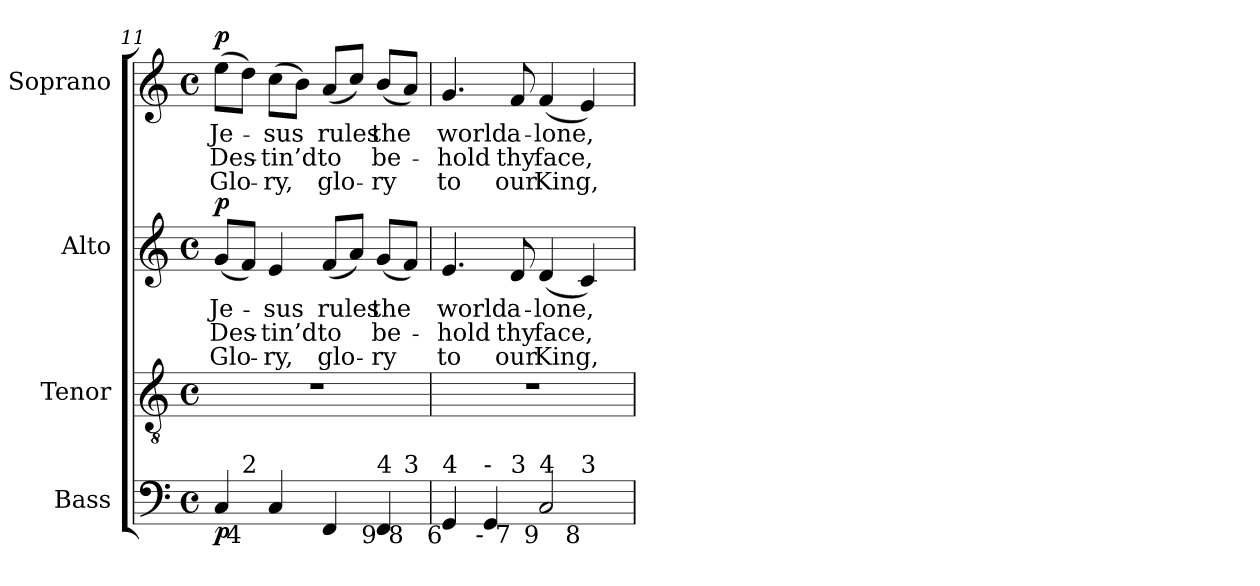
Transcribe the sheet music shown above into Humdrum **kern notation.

**kern	**dynam	**kern	**kern	**text	**text	**text	**dynam	**kern	**text	**text	**text	**dynam
*part4	*part4	*part3	*part2	*part2	*part2	*part2	*part2	*part1	*part1	*part1	*part1	*part1
*staff4	*staff4	*staff3	*staff2	*staff2	*staff2	*staff2	*staff2	*staff1	*staff1	*staff1	*staff1	*staff1
*I"Bass	*	*I"Tenor	*I"Alto	*	*	*	*	*I"Soprano	*	*	*	*
*I'B.	*	*I'T.	*I'A.	*	*	*	*	*I'S.	*	*	*	*
*clefF4	*	*clefGv2	*clefG2	*	*	*	*	*clefG2	*	*	*	*
*	*	*ITrd7c12	*	*	*	*	*	*	*	*	*	*
*k[]	*	*k[]	*k[]	*	*	*	*	*k[]	*	*	*	*
*C:	*	*C:	*C:	*	*	*	*	*C:	*	*	*	*
*M4/4	*	*M4/4	*M4/4	*	*	*	*	*M4/4	*	*	*	*
*met(c)	*	*met(c)	*met(c)	*	*	*	*	*met(c)	*	*	*	*
=11	=11	=11	=11	=11	=11	=11	=11	=11	=11	=11	=11	=11
!	!	!	!	!LO:LY:b:color=#000000	!LO:LY:b:color=#000000	!LO:LY:b:color=#000000	!	!	!	!	!	!
!LO:TX:a:t=[Inst.]	!	!	!	!	!	!	!	!	!	!	!	!
!LO:TX:b:rj:t=5	!	!	!	!	!	!	!	!	!	!	!	!
!LO:TX:t=3	!	!	!	!	!	!	!	!	!	!	!	!
!	!	!	!	!	!	!	!	!	!LO:LY:b:color=#000000	!LO:LY:b:color=#000000	!LO:LY:b:color=#000000	!
*^	*	*	*	*	*	*	*	*	*	*	*	*
*	*^	*	*	*	*	*	*	*	*	*	*	*	*
4Ci/	8ryy	2..ryy	p	1r	(8gi/L	Je-	Des-	Glo-	p	(8eei\L	Je-	Des-	Glo-	p
!	!LO:TX:b:rj:t=4	!	!	!	!	!	!	!	!	!	!	!	!	!
!	!LO:TX:t=2	!	!	!	!	!	!	!	!	!	!	!	!	!
.	2..ryy	.	.	.	8fi/J)	.	.	.	.	8ddi\J)	.	.	.	.
!	!	!	!	!	!	!LO:LY:b:color=#000000	!LO:LY:b:color=#000000	!LO:LY:b:color=#000000	!	!	!	!	!	!
!	!	!	!	!	!	!	!	!	!	!	!LO:LY:b:color=#000000	!LO:LY:b:color=#000000	!LO:LY:b:color=#000000	!
4Ci/	.	.	.	.	4ei/	-sus	-tin’d	-ry,	.	(8cci\L	-sus	-tin’d	-ry,	.
.	.	.	.	.	.	.	.	.	.	8bi\J)	.	.	.	.
!	!	!	!	!	!	!LO:LY:b:color=#000000	!LO:LY:b:color=#000000	!LO:LY:b:color=#000000	!	!	!	!	!	!
!	!	!	!	!	!	!	!	!	!	!	!LO:LY:b:color=#000000	!LO:LY:b:color=#000000	!LO:LY:b:color=#000000	!
4FFi/	.	.	.	.	(8fi/L	rules	to	glo-	.	(8ai/L	rules	to	glo-	.
.	.	.	.	.	8ai/J)	.	.	.	.	8cci/J)	.	.	.	.
!	!	!	!	!	!	!LO:LY:b:color=#000000	!LO:LY:b:color=#000000	!LO:LY:b:color=#000000	!	!	!	!	!	!
!LO:TX:b:rj:t=9	!	!	!	!	!	!	!	!	!	!	!	!	!	!
!LO:TX:t=4	!	!	!	!	!	!	!	!	!	!	!	!	!	!
!	!	!	!	!	!	!	!	!	!	!	!LO:LY:b:color=#000000	!LO:LY:b:color=#000000	!LO:LY:b:color=#000000	!
4FFi/	.	.	.	.	(8gi/L	the	be-	-ry	.	(8bi/L	the	be-	-ry	.
!	!	!LO:TX:b:rj:t=8	!	!	!	!	!	!	!	!	!	!	!	!
!	!	!LO:TX:t=3	!	!	!	!	!	!	!	!	!	!	!	!
.	.	8ryy	.	.	8fi/J)	.	.	.	.	8ai/J)	.	.	.	.
=12	=12	=12	=12	=12	=12	=12	=12	=12	=12	=12	=12	=12	=12	=12
!	!	!	!	!	!	!LO:LY:b:color=#000000	!LO:LY:b:color=#000000	!LO:LY:b:color=#000000	!	!	!	!	!	!
!LO:TX:b:rj:t=6	!	!	!	!	!	!	!	!	!	!	!	!	!	!
!LO:TX:t=4	!	!	!	!	!	!	!	!	!	!	!	!	!	!
!	!	!	!	!	!	!	!	!	!	!	!LO:LY:b:color=#000000	!LO:LY:b:color=#000000	!LO:LY:b:color=#000000	!
4GGi/	4.ryy	2.ryy	.	1r	4.ei/	world	-hold	to	.	4.gi/	world	-hold	to	.
!LO:TX:b:rj:t=-	!	!	!	!	!	!	!	!	!	!	!	!	!	!
!LO:TX:t=-	!	!	!	!	!	!	!	!	!	!	!	!	!	!
4GGi/	.	.	.	.	.	.	.	.	.	.	.	.	.	.
!	!	!	!	!	!	!LO:LY:b:color=#000000	!LO:LY:b:color=#000000	!LO:LY:b:color=#000000	!	!	!	!	!	!
!	!LO:TX:b:rj:t=7	!	!	!	!	!	!	!	!	!	!	!	!	!
!	!LO:TX:t=3	!	!	!	!	!	!	!	!	!	!	!	!	!
!	!	!	!	!	!	!	!	!	!	!	!LO:LY:b:color=#000000	!LO:LY:b:color=#000000	!LO:LY:b:color=#000000	!
.	2ryy	.	.	.	8di/	a-	thy	our	.	8fi/	a-	thy	our	.
!	!	!	!	!	!	!LO:LY:b:color=#000000	!LO:LY:b:color=#000000	!LO:LY:b:color=#000000	!	!	!	!	!	!
!LO:TX:b:rj:t=9	!	!	!	!	!	!	!	!	!	!	!	!	!	!
!LO:TX:t=4	!	!	!	!	!	!	!	!	!	!	!	!	!	!
!	!	!	!	!	!	!	!	!	!	!	!LO:LY:b:color=#000000	!LO:LY:b:color=#000000	!LO:LY:b:color=#000000	!
2Ci/	.	.	.	.	(4di/	-lone,	face,	King,	.	(4fi/	-lone,	face,	King,	.
!	!	!LO:TX:b:rj:t=8	!	!	!	!	!	!	!	!	!	!	!	!
!	!	!LO:TX:t=3	!	!	!	!	!	!	!	!	!	!	!	!
.	.	4ryy	.	.	4ci/)	.	.	.	.	4ei/)	.	.	.	.
.	8ryy	.	.	.	.	.	.	.	.	.	.	.	.	.
*v	*v	*v	*	*	*	*	*	*	*	*	*	*	*	*
=	=	=	=	=	=	=	=	=	=	=	=	=
*-	*-	*-	*-	*-	*-	*-	*-	*-	*-	*-	*-	*-
